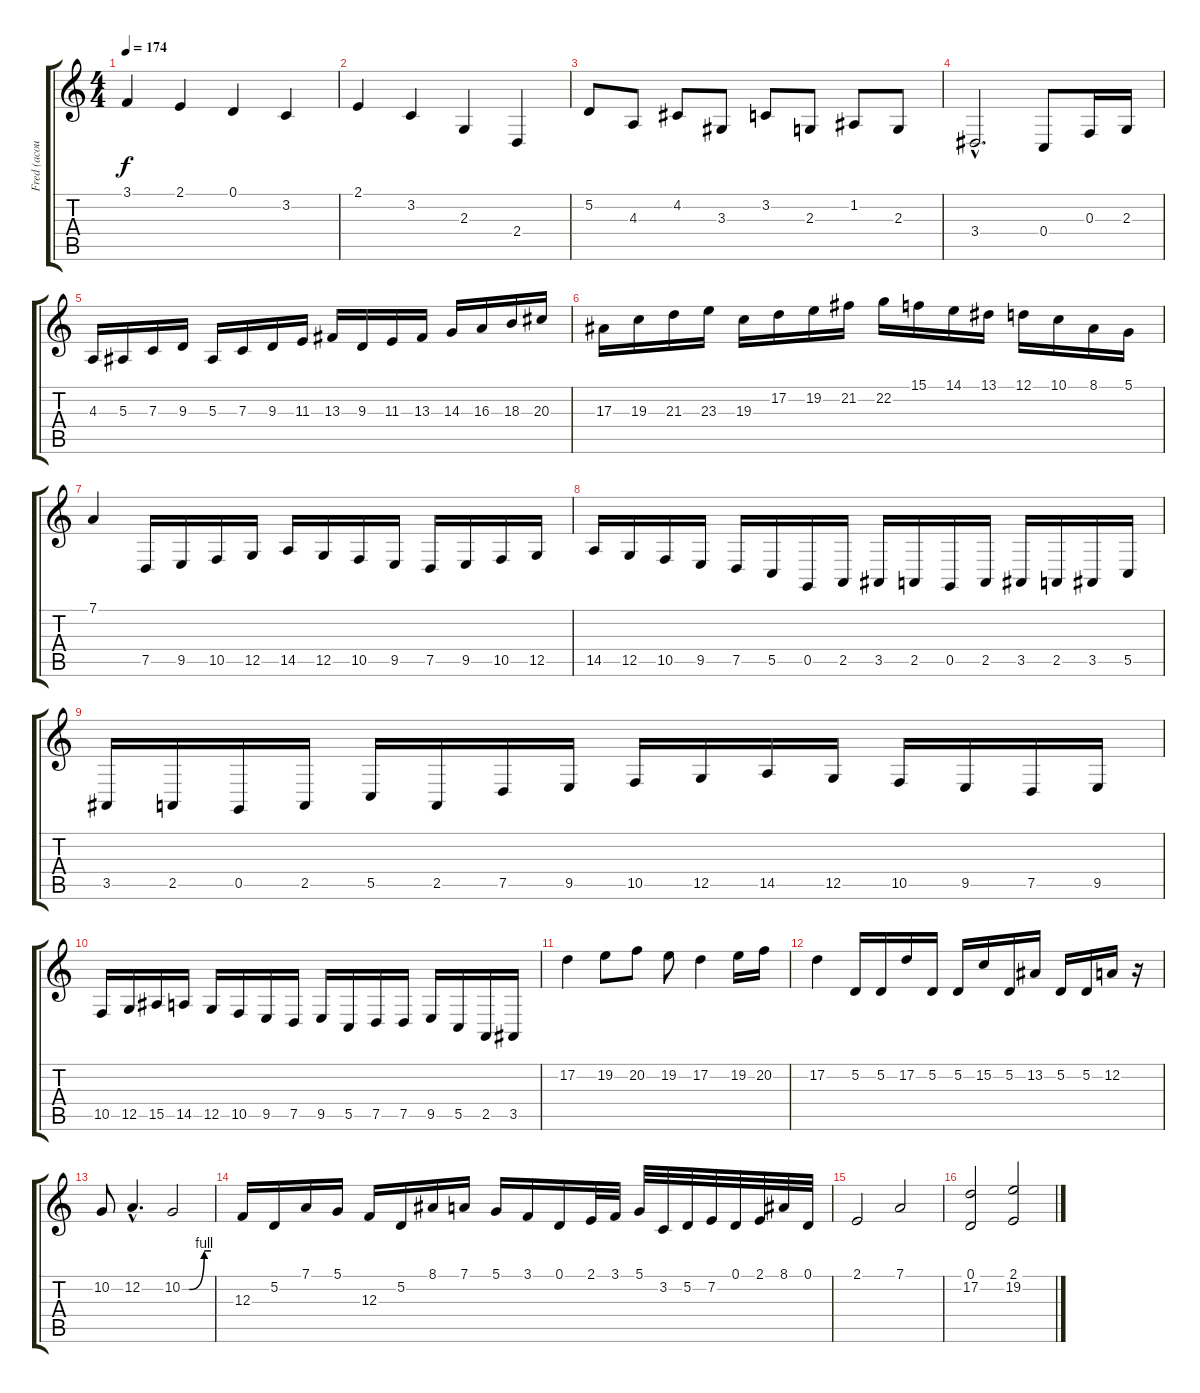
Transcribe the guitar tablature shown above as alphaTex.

\track ("Fred (acoustic)" "Fred (acou") {instrument clarinet}
\staff {score tabs}
\tuning (D4 A3 F3 C3 G2 D2) {hide}
\ts (4 4)
\tempo 174
\clef g2
\ks c
3.1.4{dy f} 2.1.4 0.1.4 3.2.4 |
2.1.4 3.2.4 2.3.4 2.4.4 |
5.2.8 4.3.8 4.2.8 3.3.8 3.2.8 2.3.8 1.2.8 2.3.8 |
3.4{hac}.2{d} 0.4.8 0.3.16 2.3.16 |
4.3.16 5.3.16 7.3.16 9.3.16 5.3.16 7.3.16 9.3.16 11.3.16 13.3.16 9.3.16 11.3.16 13.3.16 14.3.16 16.3.16 18.3.16 20.3.16 |
17.3.16 19.3.16 21.3.16 23.3.16 19.3.16 17.2.16 19.2.16 21.2.16 22.2.16 15.1.16 14.1.16 13.1.16 12.1.16 10.1.16 8.1.16 5.1.16 |
7.1.4 7.5.16{volume 14 instrument lead1square} 9.5.16 10.5.16 12.5.16 14.5.16 12.5.16 10.5.16 9.5.16 7.5.16 9.5.16 10.5.16 12.5.16 |
14.5.16 12.5.16 10.5.16 9.5.16 7.5.16 5.5.16 0.5.16 2.5.16 3.5.16 2.5.16 0.5.16 2.5.16 3.5.16 2.5.16 3.5.16 5.5.16 |
3.5.16 2.5.16 0.5.16 2.5.16 5.5.16 2.5.16 7.5.16 9.5.16 10.5.16 12.5.16 14.5.16 12.5.16 10.5.16 9.5.16 7.5.16 9.5.16 |
10.5.16 12.5.16 15.5.16 14.5.16 12.5.16 10.5.16 9.5.16 7.5.16 9.5.16 5.5.16 7.5.16 7.5.16 9.5.16 5.5.16 2.5.16 3.5.16 |
17.2.4{volume 16 instrument lead1square} 19.2.8 20.2.8 19.2.8 17.2.4 19.2.16 20.2.16 |
17.2.4 5.2.16 5.2.16 17.2.16 5.2.16 5.2.16 15.2.16 5.2.16 13.2.16 5.2.16 5.2.16 12.2.16 r.16 |
10.2.8 12.2{hac}.4{d} 10.2{be (custom 0 0 15 0 46 4 60 4)}.2 |
12.3.16 5.2.16 7.1.16 5.1.16 12.3.16 5.2.16 8.1.16 7.1.16 5.1.16 3.1.16 0.1.16 2.1.32 3.1.32 5.1.32 3.2.32 5.2.32 7.2.32 0.1.32 2.1.32 8.1.32 0.1.32 |
2.1.2 7.1.2 |
(0.1 17.2).2 (2.1 19.2).2
